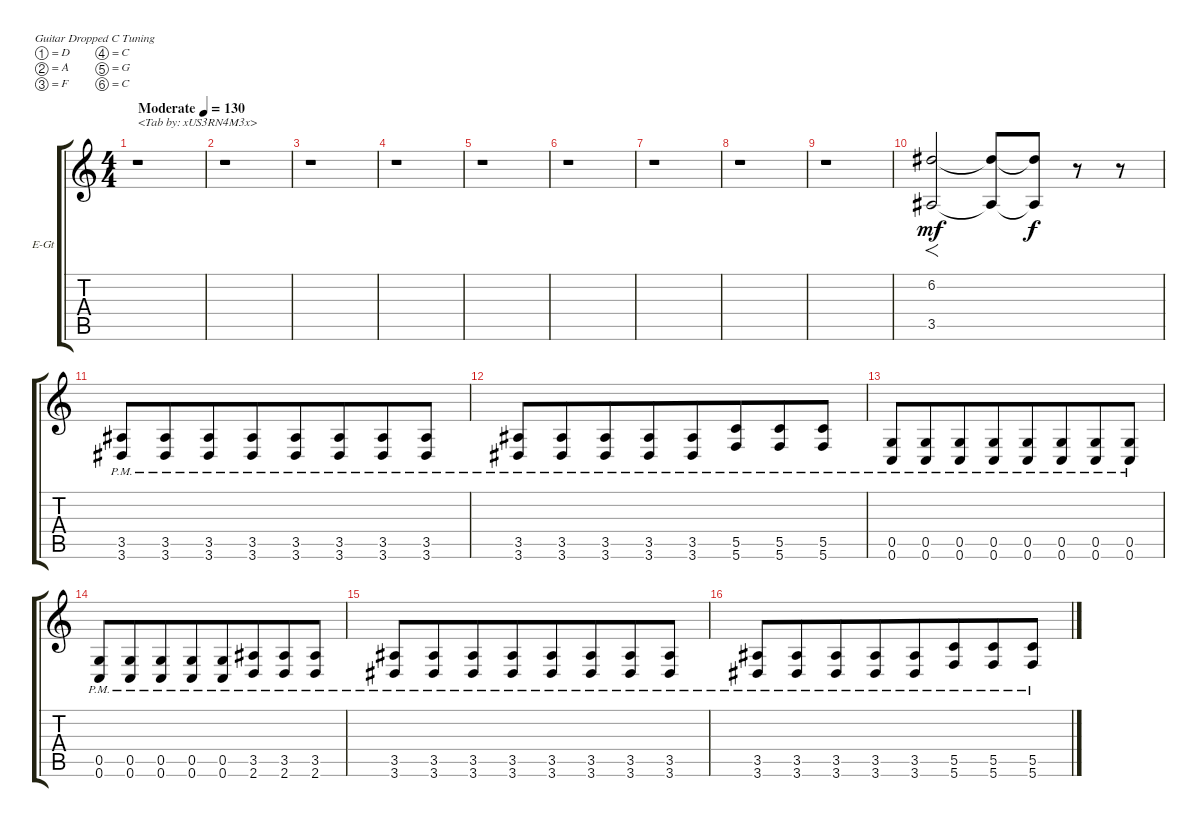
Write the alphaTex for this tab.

\bracketExtendMode groupsimilarinstruments
\firstSystemTrackNameOrientation horizontal
\otherSystemsTrackNameOrientation horizontal
\track ("Rythmn Guitar" "E-Gt") {instrument distortionguitar}
\staff {score tabs}
\tuning (D4 A3 F3 C3 G2 C2)
\ts (4 4)
\beaming (8 8)
\tempo (130 "Moderate")
\clef g2
\ks c
r.1{txt "<Tab by: xUS3RN4M3x>" dy mf instrument distortionguitar} |
r.1 |
r.1 |
r.1 |
r.1 |
r.1 |
r.1 |
r.1 |
r.1 |
(6.2 3.5).2{f} (6.2{t} 3.5{t}).8 (6.2{t} 3.5{t}).8{dy f} r.8 r.8 |
(3.5{pm} 3.6{pm}).8 (3.5{pm} 3.6{pm}).8 (3.5{pm} 3.6{pm}).8 (3.5{pm} 3.6{pm}).8 (3.5{pm} 3.6{pm}).8 (3.5{pm} 3.6{pm}).8 (3.5{pm} 3.6{pm}).8 (3.5{pm} 3.6{pm}).8 |
(3.5{pm} 3.6{pm}).8 (3.5{pm} 3.6{pm}).8 (3.5{pm} 3.6{pm}).8 (3.5{pm} 3.6{pm}).8 (3.5{pm} 3.6{pm}).8 (5.5{pm} 5.6{pm}).8 (5.5{pm} 5.6{pm}).8 (5.5{pm} 5.6{pm}).8 |
(0.5{pm} 0.6{pm}).8 (0.5{pm} 0.6{pm}).8 (0.5{pm} 0.6{pm}).8 (0.5{pm} 0.6{pm}).8 (0.5{pm} 0.6{pm}).8 (0.5{pm} 0.6{pm}).8 (0.5{pm} 0.6{pm}).8 (0.5{pm} 0.6{pm}).8 |
(0.5{pm} 0.6{pm}).8 (0.5{pm} 0.6{pm}).8 (0.5{pm} 0.6{pm}).8 (0.5{pm} 0.6{pm}).8 (0.5{pm} 0.6{pm}).8 (3.5{pm} 2.6{pm}).8 (3.5{pm} 2.6{pm}).8 (3.5{pm} 2.6{pm}).8 |
(3.5{pm} 3.6{pm}).8 (3.5{pm} 3.6{pm}).8 (3.5{pm} 3.6{pm}).8 (3.5{pm} 3.6{pm}).8 (3.5{pm} 3.6{pm}).8 (3.5{pm} 3.6{pm}).8 (3.5{pm} 3.6{pm}).8 (3.5{pm} 3.6{pm}).8 |
(3.5{pm} 3.6{pm}).8 (3.5{pm} 3.6{pm}).8 (3.5{pm} 3.6{pm}).8 (3.5{pm} 3.6{pm}).8 (3.5{pm} 3.6{pm}).8 (5.5{pm} 5.6{pm}).8 (5.5{pm} 5.6{pm}).8 (5.5{pm} 5.6{pm}).8
